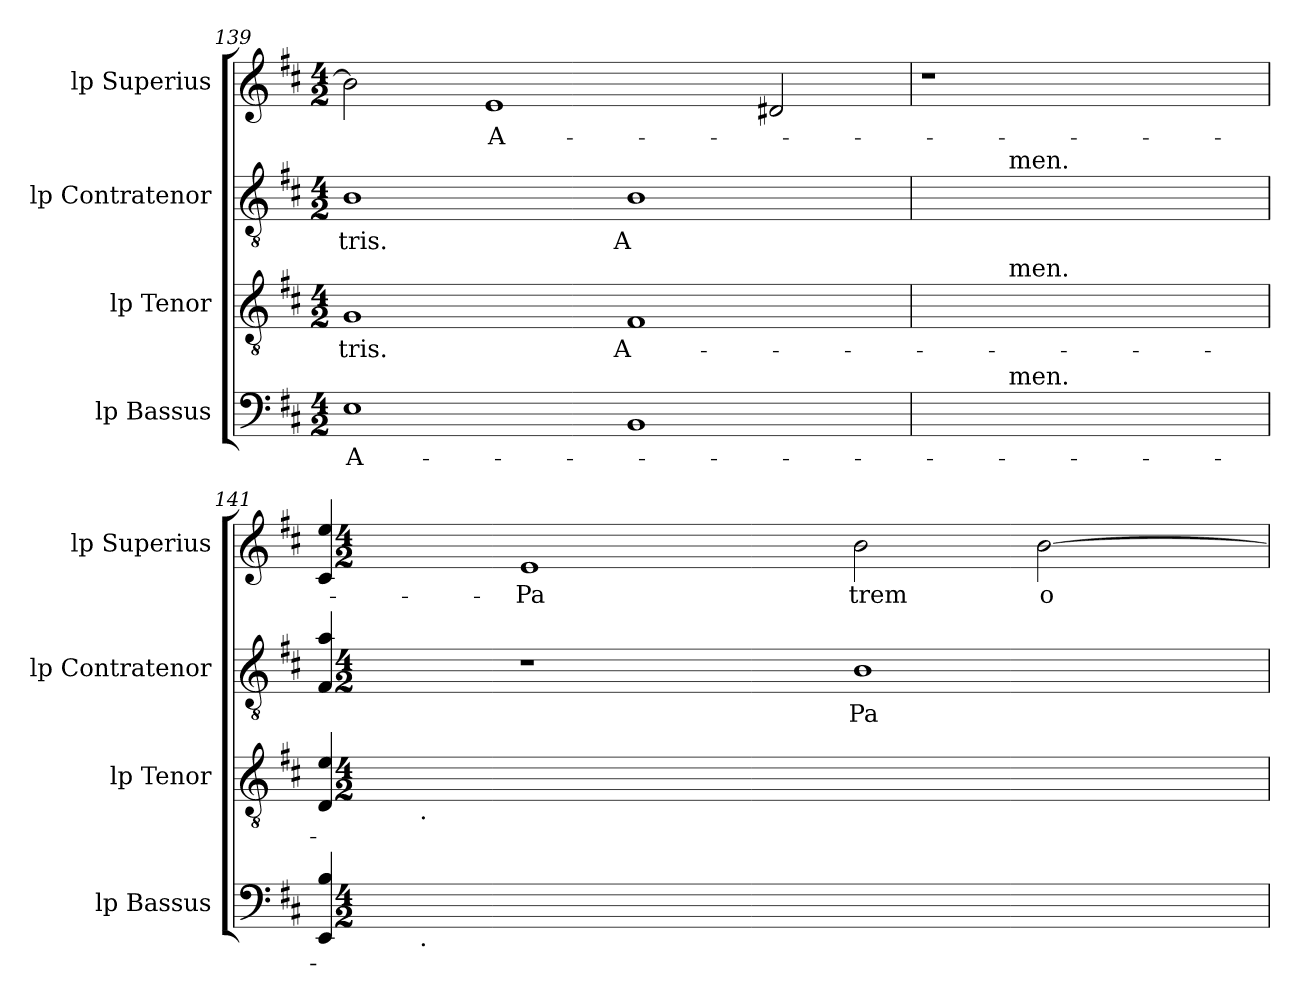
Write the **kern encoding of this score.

**kern	**text	**kern	**text	**kern	**text	**kern	**text
*part4	*part4	*part3	*part3	*part2	*part2	*part1	*part1
*staff4	*staff4	*staff3	*staff3	*staff2	*staff2	*staff1	*staff1
*I"lp Bassus	*	*I"lp Tenor	*	*I"lp Contratenor	*	*I"lp Superius	*
*I'lp Bassus	*	*I'lp Tenor	*	*I'lp Contratenor	*	*I'lp Superius	*
*clefF4	*	*clefGv2	*	*clefGv2	*	*clefG2	*
*k[f#c#]	*	*k[f#c#]	*	*k[f#c#]	*	*k[f#c#]	*
*D:	*	*D:	*	*D:	*	*D:	*
*M4/2	*	*M4/2	*	*M4/2	*	*M4/2	*
=139	=139	=139	=139	=139	=139	=139	=139
!	!LO:LY:b:cj	!	!LO:LY:b:cj	!	!LO:LY:b:cj	!	!
1E	A-	1G	-tris.	1B	tris.	2b\]	.
!	!	!	!	!	!	!	!LO:LY:b:cj
.	.	.	.	.	.	1e	A-
!	!	!	!LO:LY:b:cj	!	!LO:LY:b:cj	!	!
1BB	.	1F#	A-	1B	A	.	.
.	.	.	.	.	.	2d#X/	.
=140	=140	=140	=140	=140	=140	=140	=140
8..ryy	.	8..ryy	.	8..ryy	.	1r	.
!	!	!	!	!LO:TX:a:t=men.	!	!	!
!	!	!LO:TX:a:t=men.	!	!	!	!	!
!LO:TX:a:t=men.	!	!	!	!	!	!	!
2ryy	.	2ryy	.	2ryy	.	.	.
4ryy	.	4ryy	.	4ryy	.	.	.
32ryy	.	32ryy	.	32ryy	.	.	.
!!LO:PB:g=z
=141	=141!	=141	=141!	=141	=141!	=141!	=141!
*^	*	*^	*	*	*	*	*
4B/ 4EE/	8ryy	.	4e/ 4D/	8ryy	.	4a/ 4F#/	.	4ee/ 4c#/	.
.	64ryy	.	.	64ryy	.	.	.	.	.
!	!	!	!	!LO:TX:b:t=.	!	!	!	!	!
!	!LO:TX:b:t=.	!	!	!	!	!	!	!	!
.	1ryy	.	.	1ryy	.	.	.	.	.
*M4/2	*	*	*M4/2	*	*	*M4/2	*	*M4/2	*
!	!	!	!	!	!	!	!	!	!LO:LY:b:cj
0ryy	.	.	0ryy	.	.	1r	.	1e	-Pa
.	1ryy	.	.	1ryy	.	.	.	.	.
!	!	!	!	!	!	!	!LO:LY:b:cj	!	!LO:LY:b:cj
.	.	.	.	.	.	1B	Pa	2b\	trem
!	!	!	!	!	!	!	!	!	!LO:LY:b:cj
.	.	.	.	.	.	.	.	[>2b\	o
.	16..ryy	.	.	16..ryy	.	.	.	.	.
*v	*v	*	*	*	*	*	*	*	*
*	*	*v	*v	*	*	*	*	*
=	=	=	=	=	=	=	=
*-	*-	*-	*-	*-	*-	*-	*-
